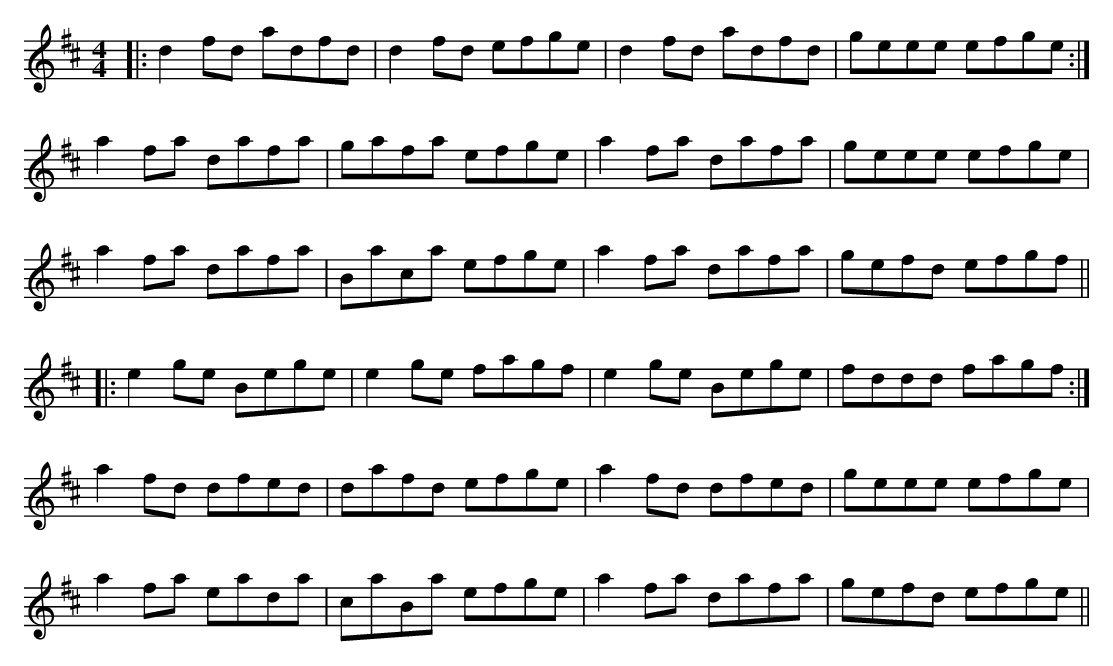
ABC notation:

X:1
M:4/4
K:D
|:d2 fd adfd|d2 fd efge|d2 fd adfd|geee efge:|
a2 fa dafa|gafa efge|a2 fa dafa|geee efge|
a2 fa dafa|Baca efge|a2 fa dafa|gefd efgf||
|:e2 ge Bege|e2 ge fagf|e2 ge Bege|fddd fagf:|
a2 fd dfed|dafd efge|a2 fd dfed|geee efge|
a2 fa eada|caBa efge|a2 fa dafa|gefd efge||
